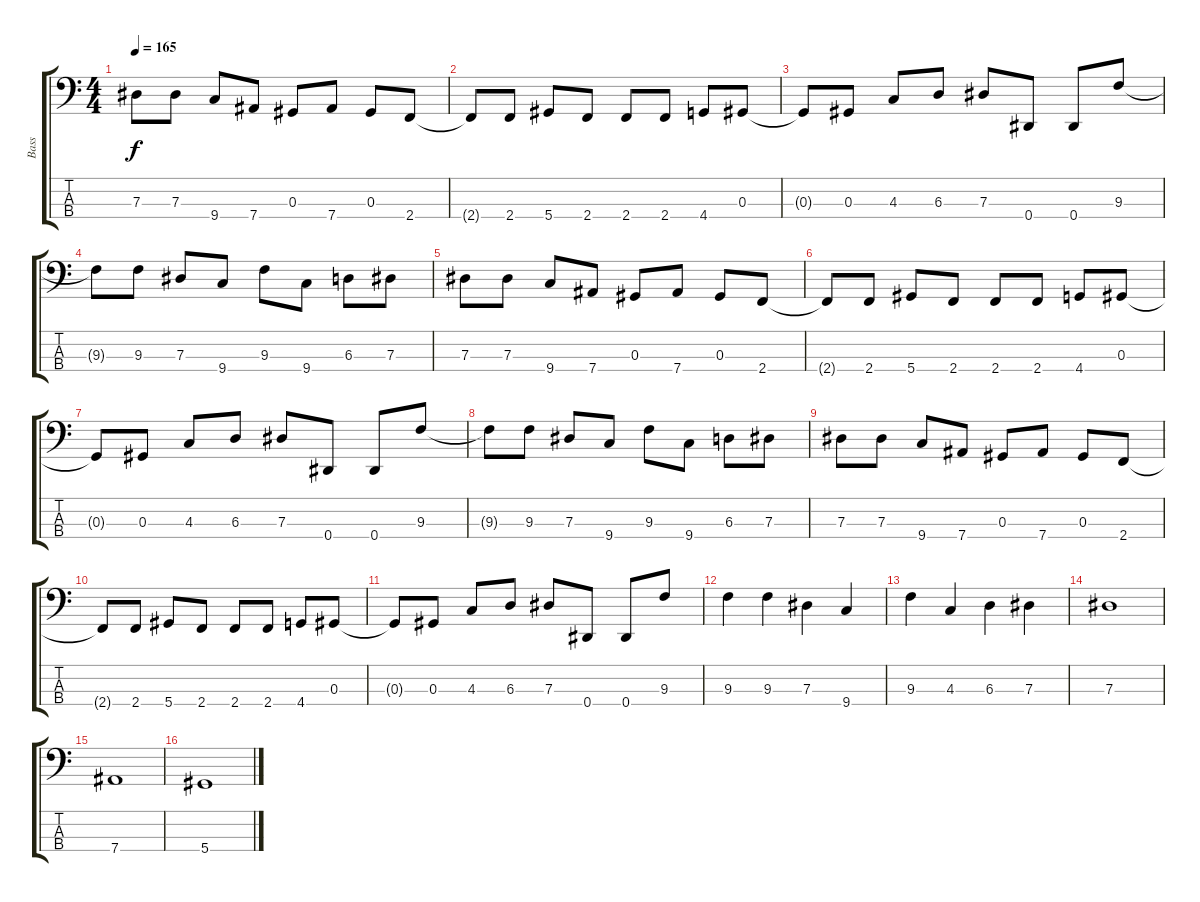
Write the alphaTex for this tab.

\track ("Bass" "Bass") {instrument electricbasspick}
\staff {score tabs}
\tuning (Gb2 Db2 Ab1 Eb1) {hide}
\ts (4 4)
\tempo 165
\clef f4
\ks c
7.3.8{dy f} 7.3.8 9.4.8 7.4.8 0.3.8 7.4.8 0.3.8 2.4.8 |
2.4{t}.8 2.4.8 5.4.8 2.4.8 2.4.8 2.4.8 4.4.8 0.3.8 |
0.3{t}.8 0.3.8 4.3.8 6.3.8 7.3.8 0.4.8 0.4.8 9.3.8 |
9.3{t}.8 9.3.8 7.3.8 9.4.8 9.3.8 9.4.8 6.3.8 7.3.8 |
7.3.8 7.3.8 9.4.8 7.4.8 0.3.8 7.4.8 0.3.8 2.4.8 |
2.4{t}.8 2.4.8 5.4.8 2.4.8 2.4.8 2.4.8 4.4.8 0.3.8 |
0.3{t}.8 0.3.8 4.3.8 6.3.8 7.3.8 0.4.8 0.4.8 9.3.8 |
9.3{t}.8 9.3.8 7.3.8 9.4.8 9.3.8 9.4.8 6.3.8 7.3.8 |
7.3.8 7.3.8 9.4.8 7.4.8 0.3.8 7.4.8 0.3.8 2.4.8 |
2.4{t}.8 2.4.8 5.4.8 2.4.8 2.4.8 2.4.8 4.4.8 0.3.8 |
0.3{t}.8 0.3.8 4.3.8 6.3.8 7.3.8 0.4.8 0.4.8 9.3.8 |
9.3.4 9.3.4 7.3.4 9.4.4 |
9.3.4 4.3.4 6.3.4 7.3.4 |
7.3.1 |
7.4.1 |
5.4.1
